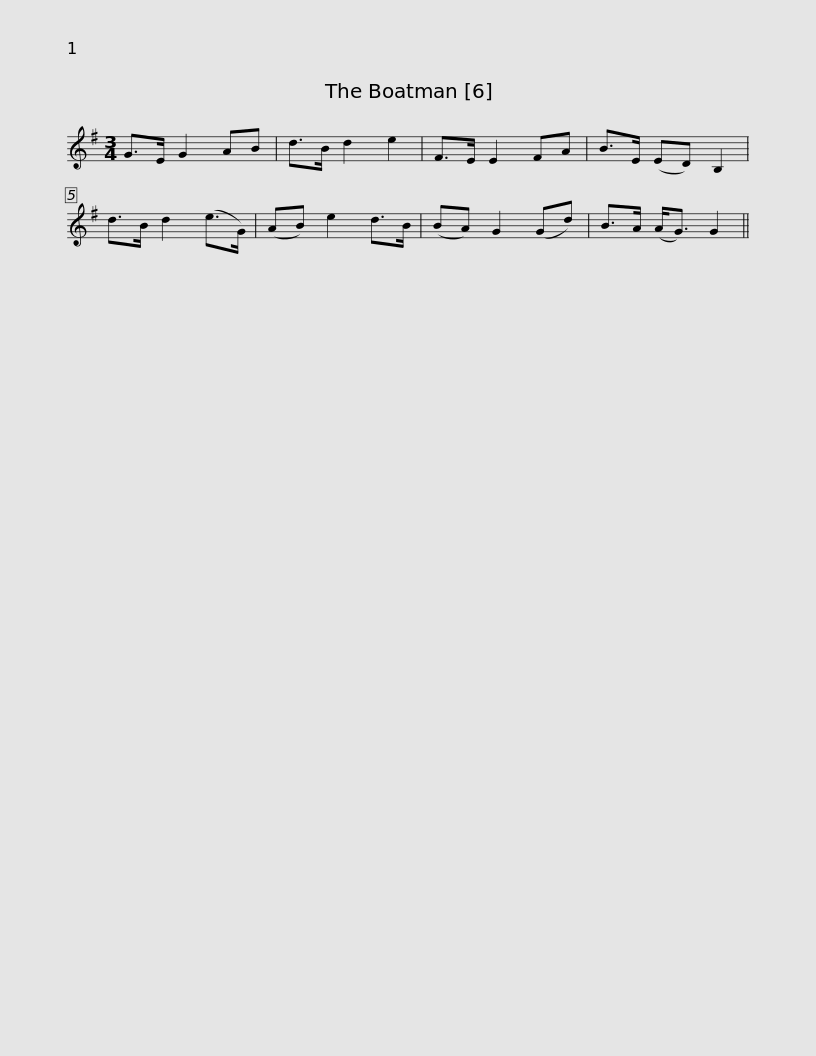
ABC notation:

X:1
L:1/8
M:3/4
I:linebreak $
K:G
V:1 treble
V:1
 G>E G2 AB | d>B d2 e2 | F>E E2 FA | B>E (ED) B,2 | d>B d2 (e>G) | %5
 (AB) e2 d>B | (BA) G2 (Gd) | B>A (A<G) G2 || %8
